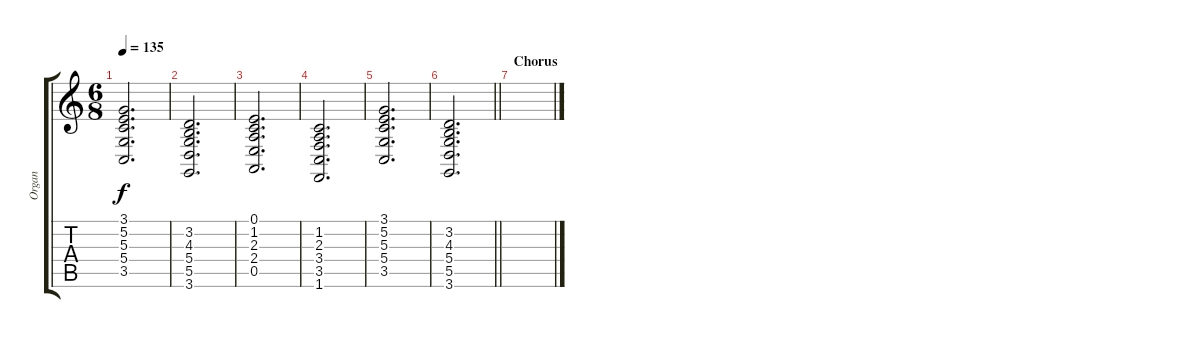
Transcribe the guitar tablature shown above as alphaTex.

\track ("Organ" "Organ") {instrument churchorgan}
\staff {score tabs}
\tuning (E4 B3 G3 D3 A2 E2) {hide}
\ts (6 8)
\tempo 135
\clef g2
\ks c
(3.1 5.2 5.3 5.4 3.5).2{d dy f} |
(3.2 4.3 5.4 5.5 3.6).2{d} |
(0.1 1.2 2.3 2.4 0.5).2{d} |
(1.2 2.3 3.4 3.5 1.6).2{d} |
(3.1 5.2 5.3 5.4 3.5).2{d} |
\barLineRight lightlight
(3.2 4.3 5.4 5.5 3.6).2{d} |
\section ("" "Chorus")
